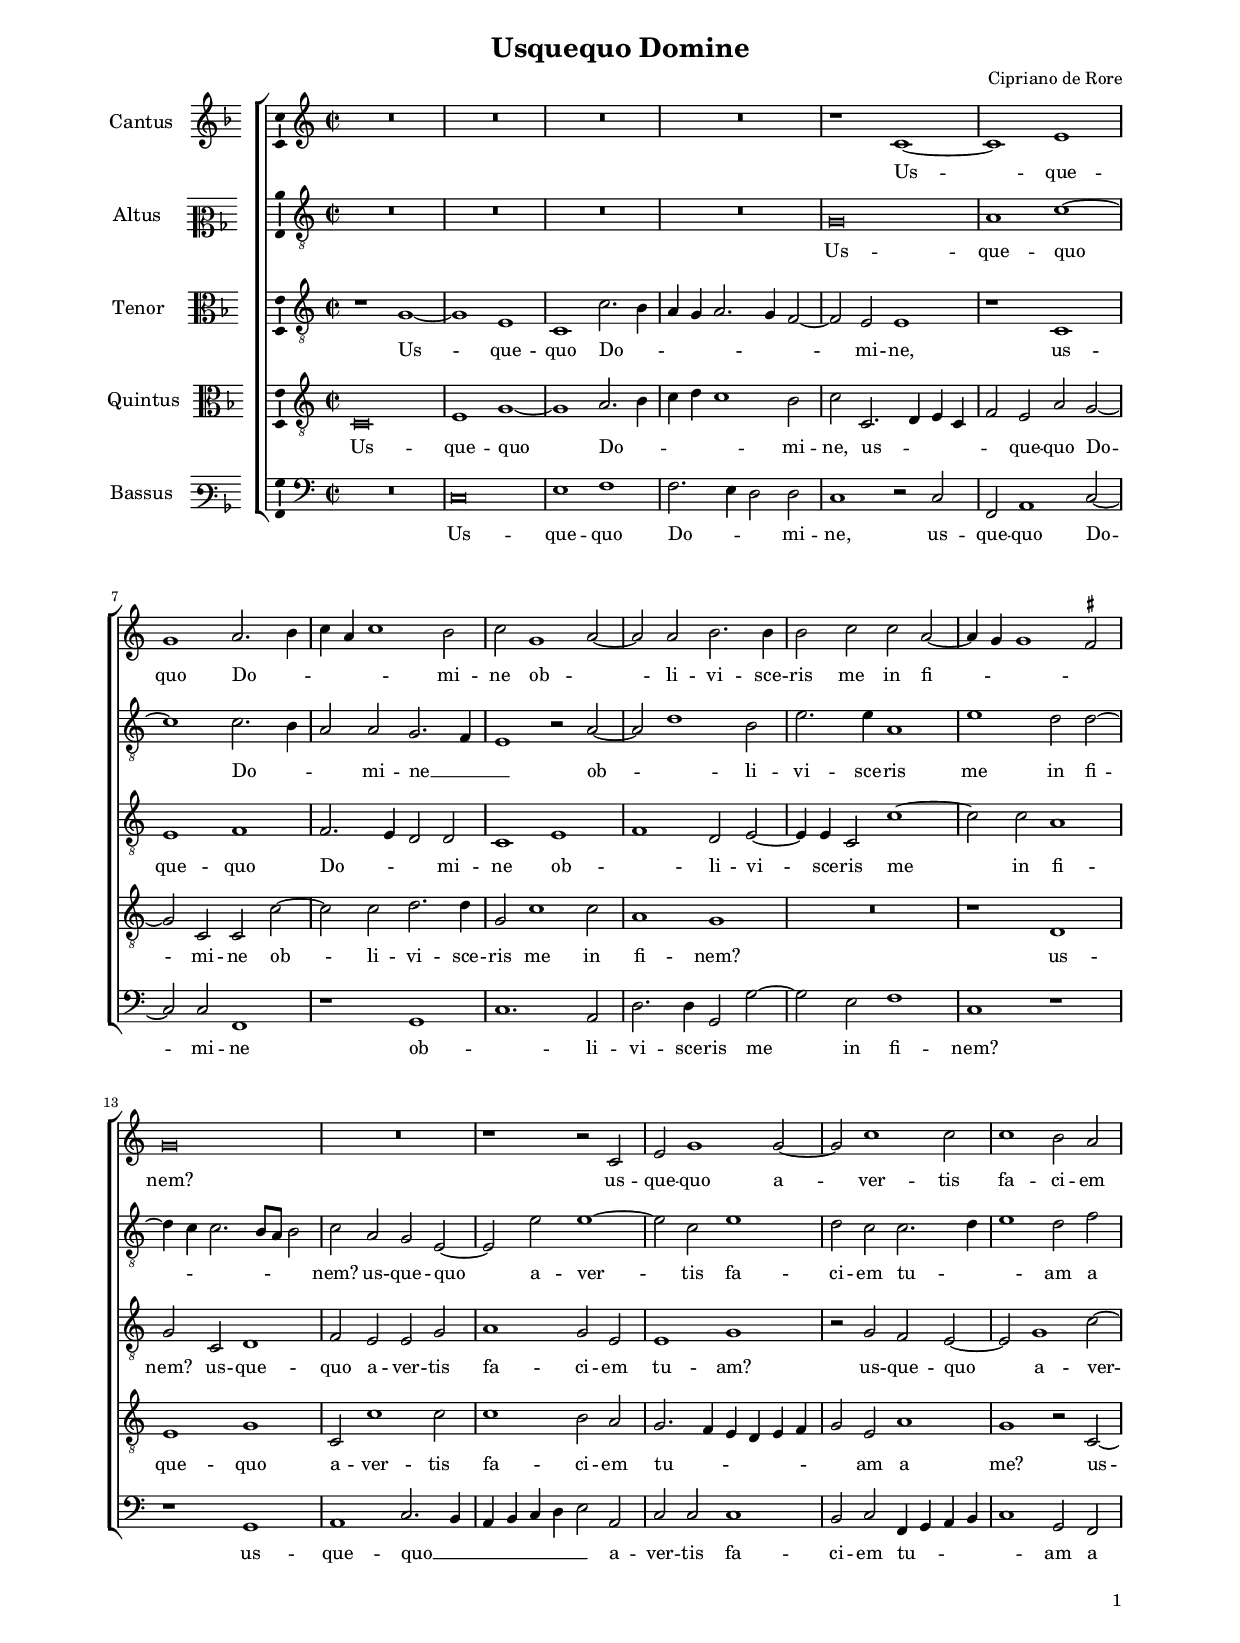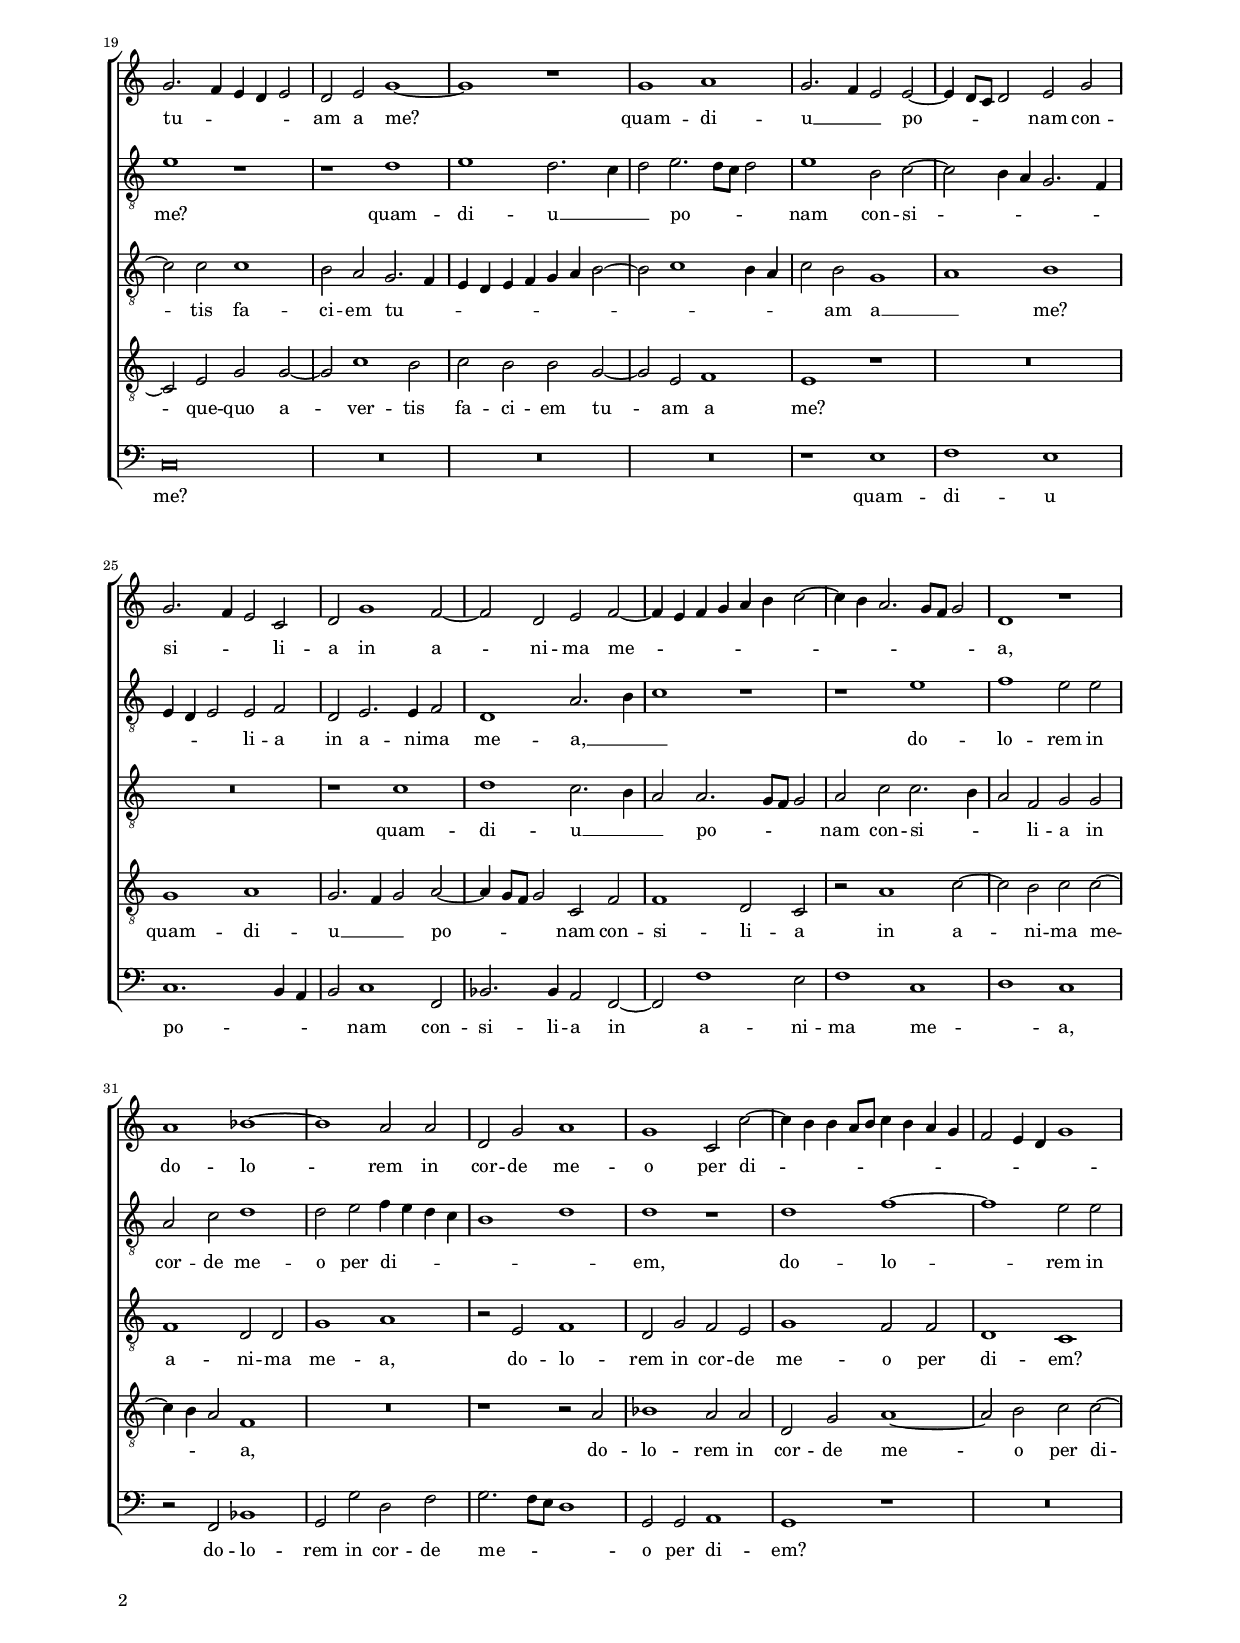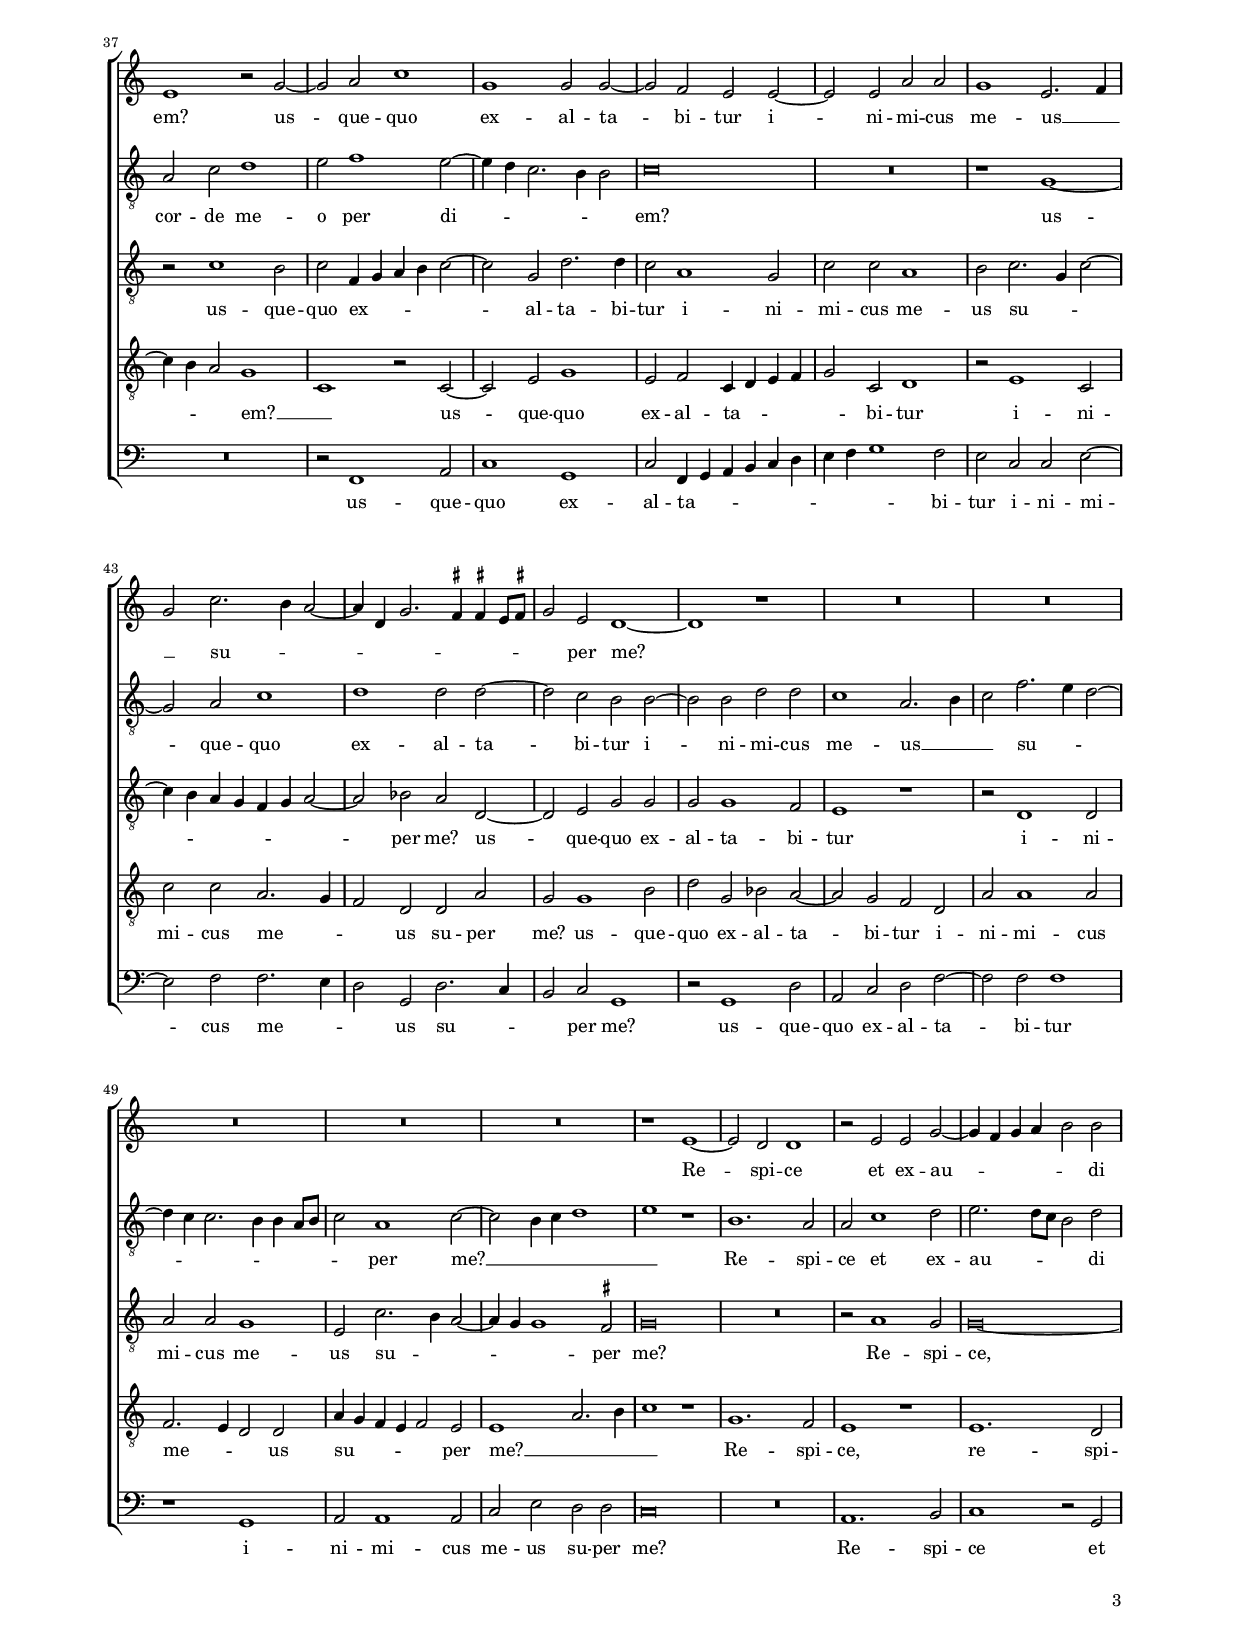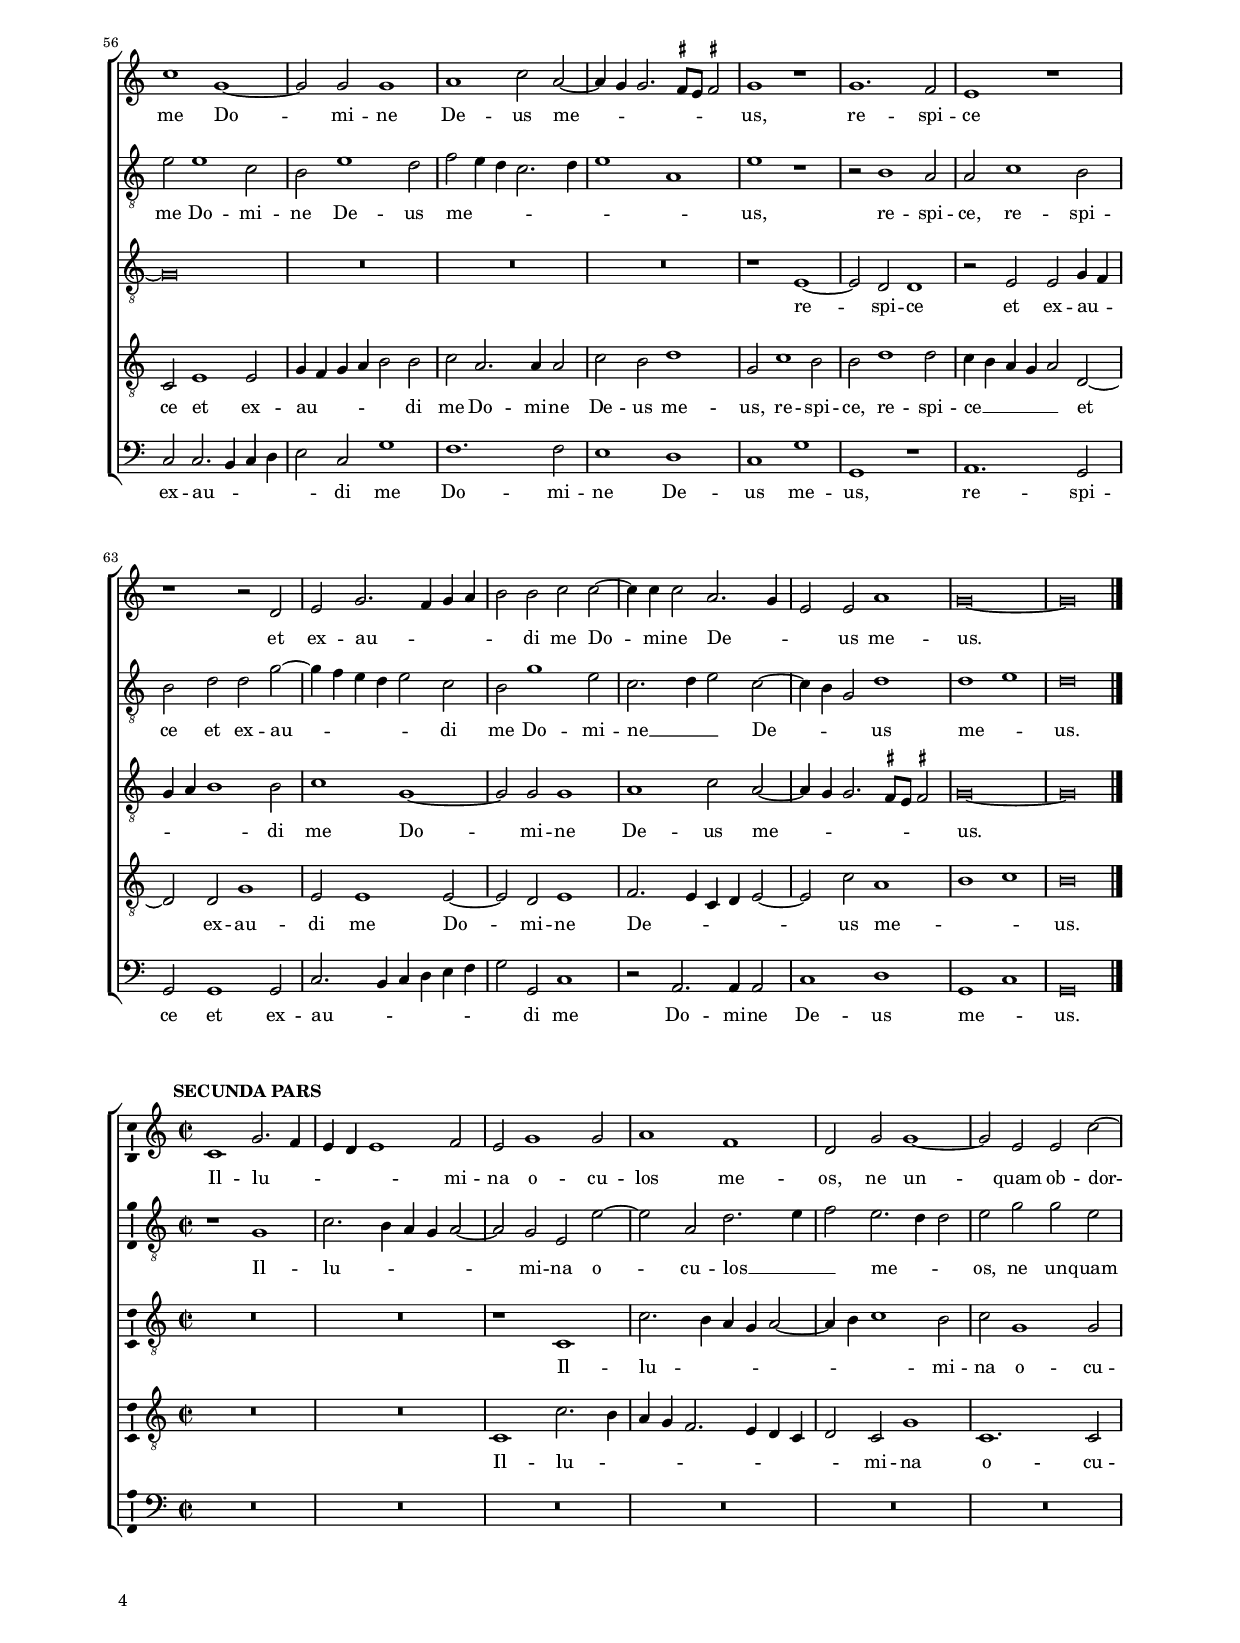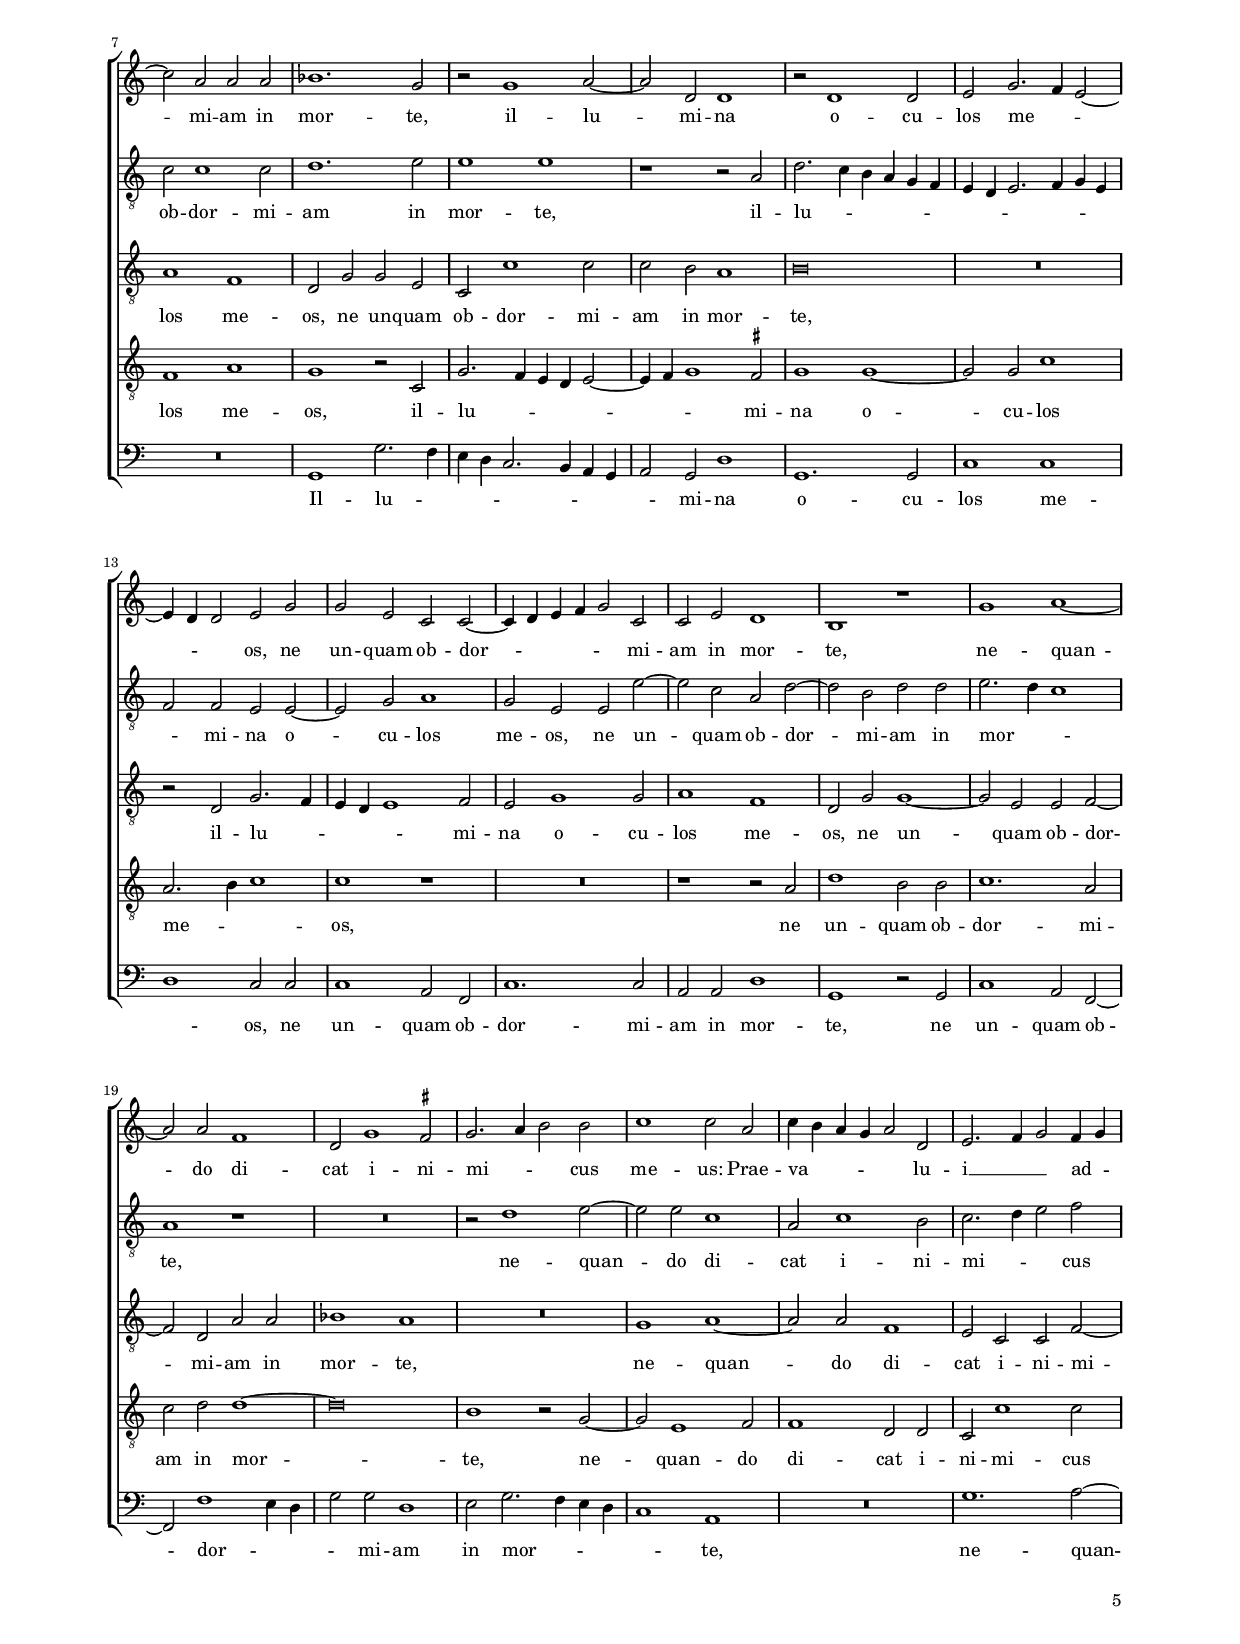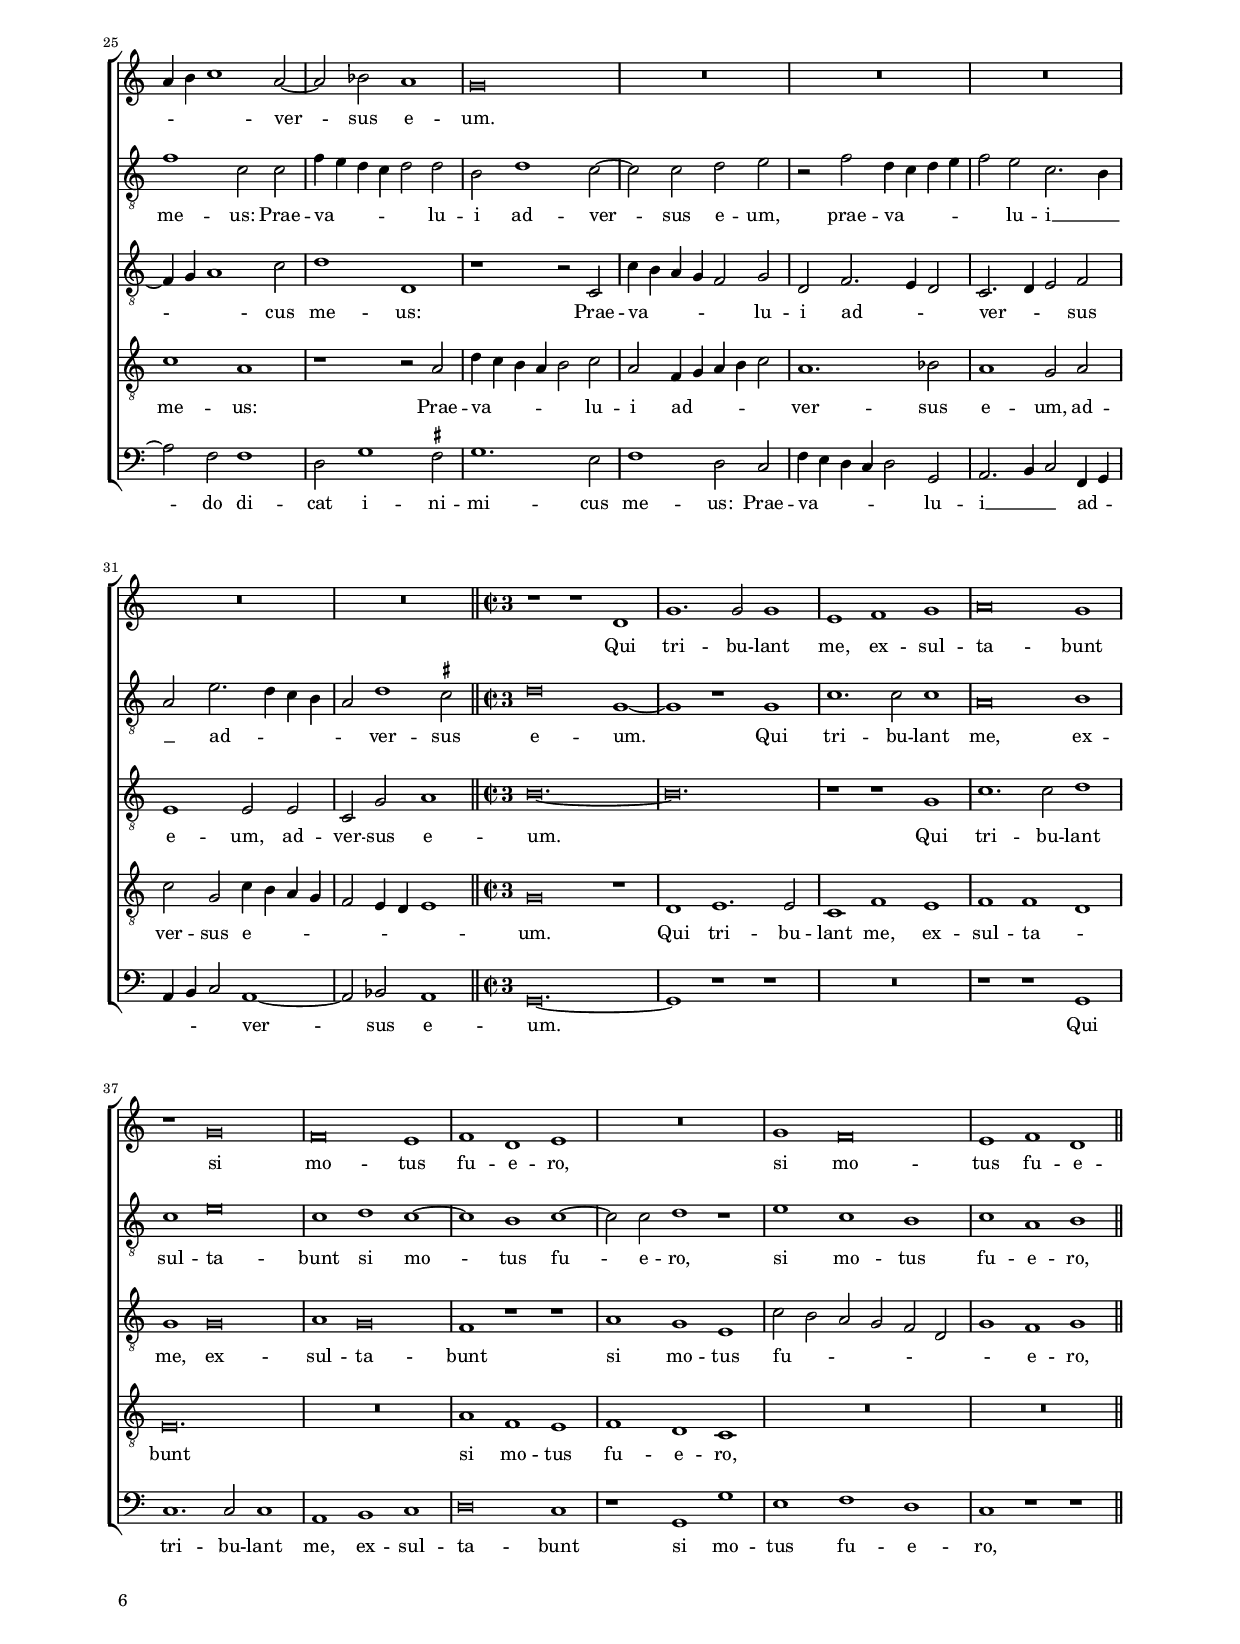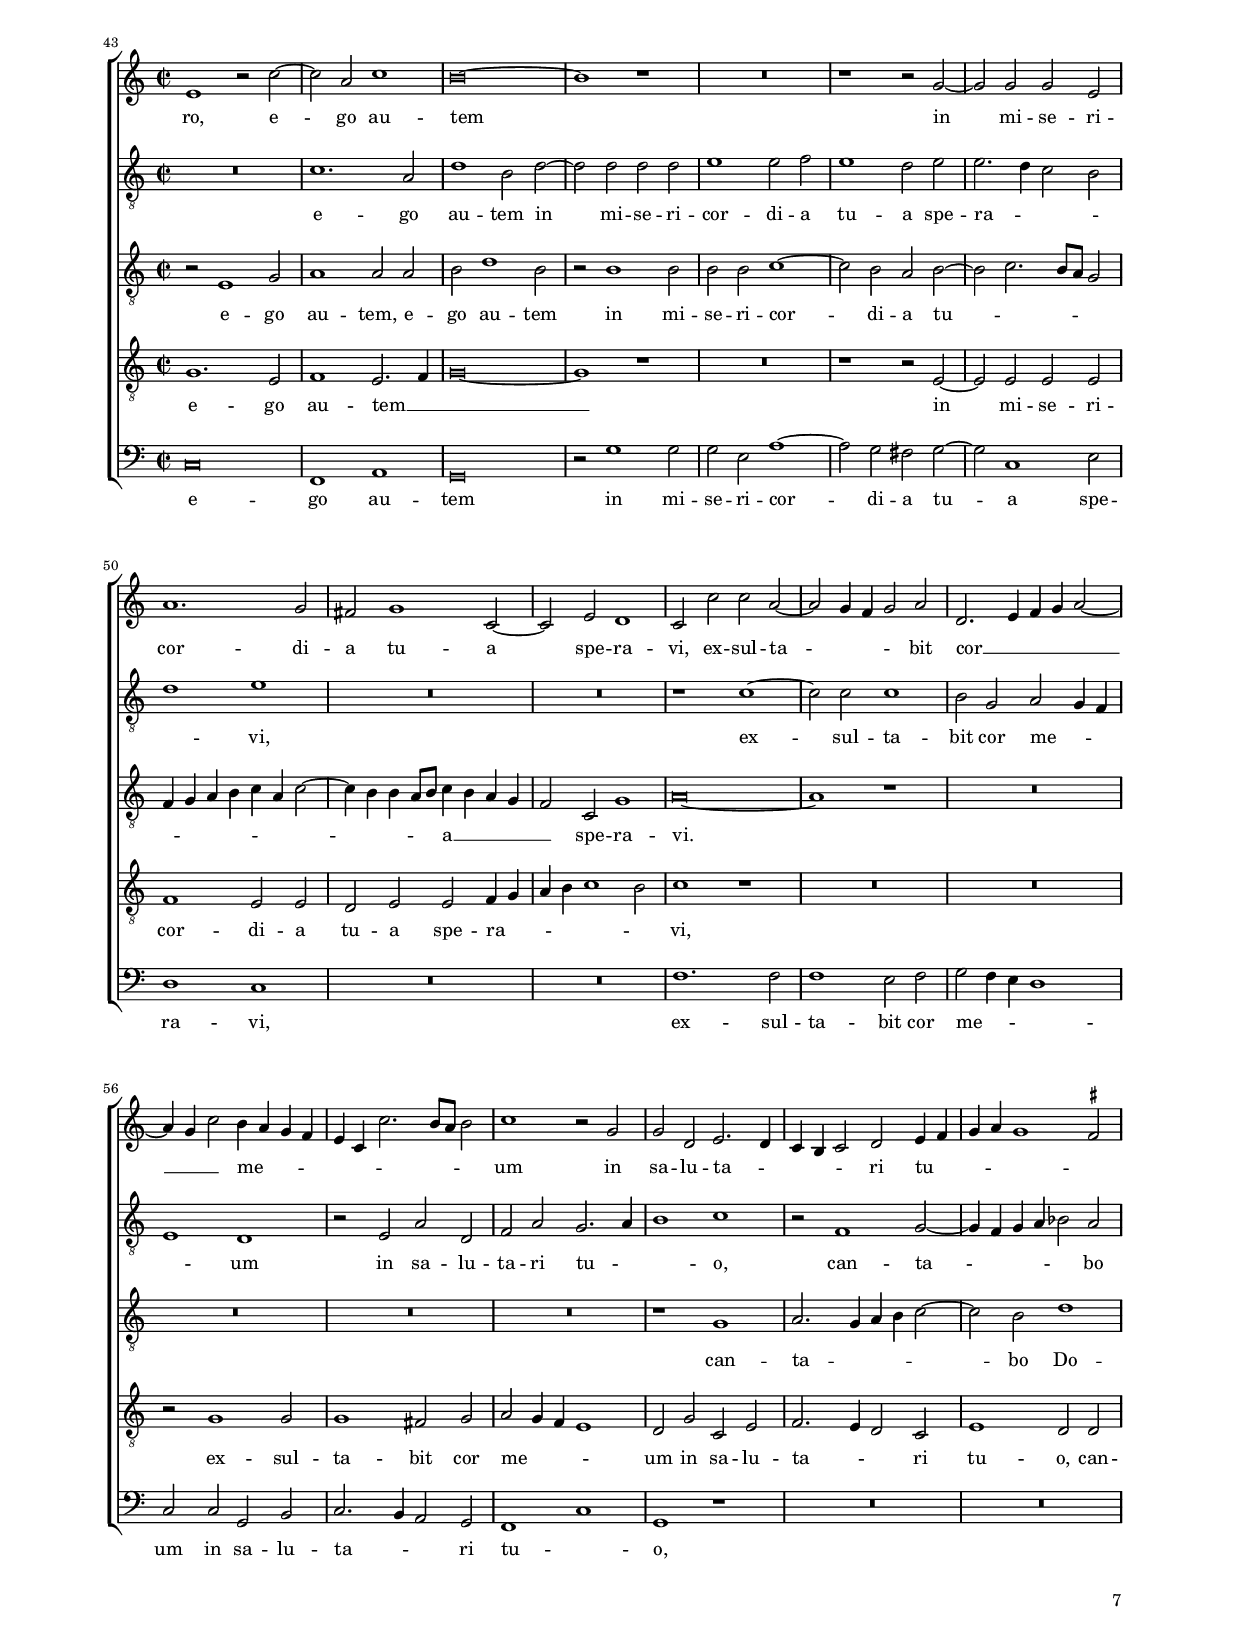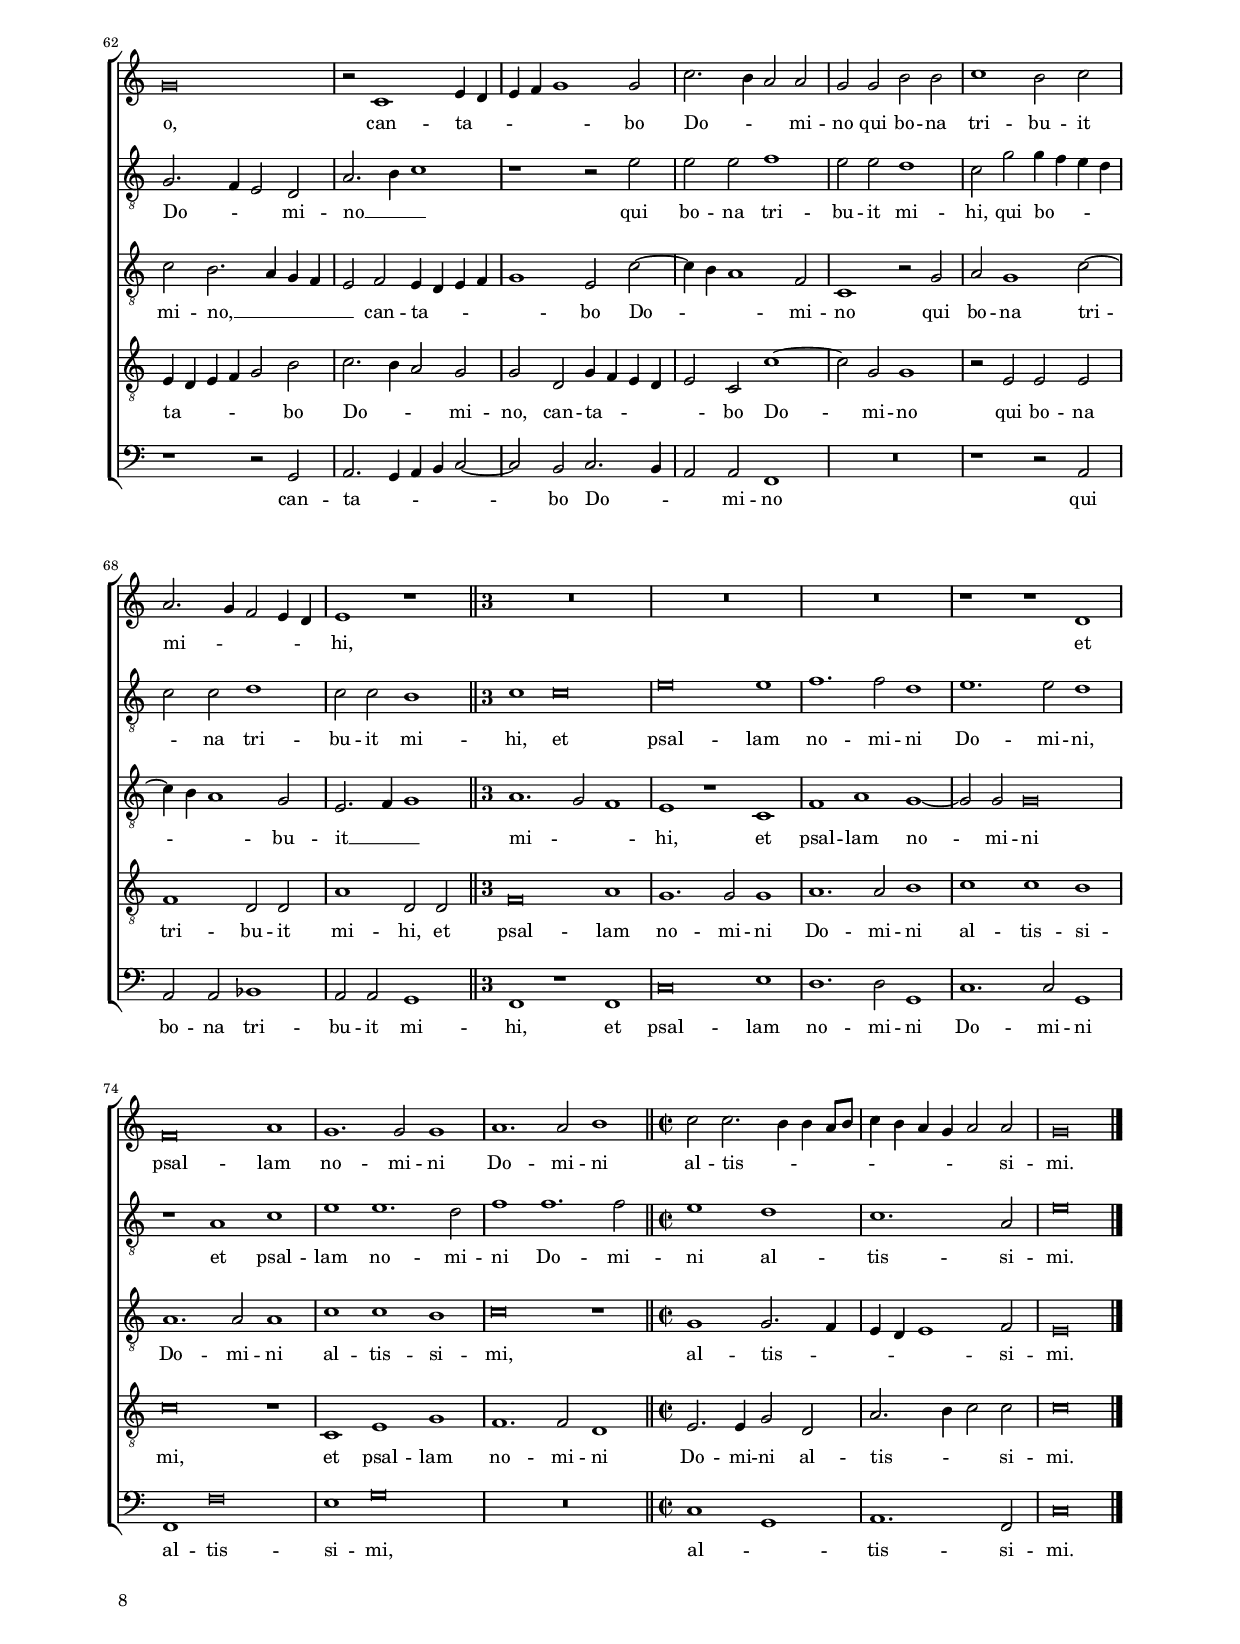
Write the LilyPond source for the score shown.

\header
{
  title="Usquequo Domine"
  composer="Cipriano de Rore"
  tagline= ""
}

\version "2.22.0"
\language deutsch
#(set-global-staff-size 15)
% #(set-default-paper-size "letter")
#(ly:set-option 'point-and-click #f)




	ficta = { \once \set suggestAccidentals = ##t }

	forget = #(define-music-function (music) (ly:music?) #{
		\accidentalStyle forget
		$music
		\accidentalStyle default
		#})

   CutCThree = {
       %\newSpacingSection
       %\override Score.SpacingSpanner.common-shortest-duration = #(ly:make-moment 1 2)
   \once \override Staff.TimeSignature.stencil = #ly:text-interface::print
   \once \override Staff.TimeSignature.text =
   \markup \number { \musicglyph "timesig.C22" \vcenter "3" }
   \time 3/1
   }
   
    
\paper
	{
	top-margin = 1.8 \cm
	bottom-margin = 1.2 \cm
	left-margin = 2 \cm
	right-margin = 2 \cm
	ragged-bottom = ##f
	ragged-last-bottom = ##t
	print-page-number = ##f
	system-system-spacing = #'((basic-distance . 17) (minimum-distance . 14) (padding . 7) (strechability . 150))
    oddFooterMarkup=\markup   \fill-line { "" \fromproperty #'page:page-number-string }
    evenFooterMarkup=\markup  \fill-line { \fromproperty #'page:page-number-string "" }
    last-bottom-spacing = #'((basic-distance . 12) (minimum-distance . 7) (padding . 4))
	systems-per-page = 3
%   page-count = 3
%	min-systems-per-page = 3
%	print-all-headers = ##t
%	print-first-page-number = ##t
%	first-page-number = 1
	}

	
global = {
    % \set Staff.autoBeaming = ##f
	\key f \major
	\time 2/2 \set Score.measureLength = #(ly:make-moment 2/1)
    \set Score.tempoHideNote = ##t
    \tempo 2 = 90
    \skip 1*2*69 \bar "|."
	}
    

incipitcantus = \markup { \score {
	{
	\set Staff.instrumentName = \markup { \fontsize #1 "Cantus" }
	\key f \major
	\clef violin
	s4 \bar ""
	}
	\layout  {
	raggedright = ##t
	indent = 1.6 \cm
	line-width = 2.2\cm
	\context { \Staff \remove Time_signature_engraver }
	\override Staff.Clef.Y-extent = #'(0 . 0)
	}} \hspace #1 }

      
incipitaltus = \markup { \score {
	{
	\set Staff.instrumentName = \markup { \fontsize #1 "Altus" }
	\key f \major
	\clef mezzosoprano
	s4 \bar ""
	}
	\layout  {
	raggedright = ##t
	indent = 1.6 \cm
	line-width = 2.2\cm
	\context { \Staff \remove Time_signature_engraver }
	\override Staff.Clef.Y-extent = #'(0 . 0)
	}} \hspace #1 }


incipittenor = \markup { \score {
	{
	\set Staff.instrumentName = \markup { \fontsize #1 "Tenor" }
	\key f \major
	\clef alto
	s4 \bar ""
	}
	\layout  {
	raggedright = ##t
	indent = 1.6 \cm
	line-width = 2.2\cm
	\context { \Staff \remove Time_signature_engraver }
	\override Staff.Clef.Y-extent = #'(0 . 0)
	}} \hspace #1 }
      
      
incipitquintus = \markup { \score {
	{
	\set Staff.instrumentName = \markup { \fontsize #1 "Quintus" }
	\key f \major
	\clef alto
	s4 \bar ""
	}
	\layout  {
	raggedright = ##t
	indent = 1.6 \cm
	line-width = 2.2\cm
	\context { \Staff \remove Time_signature_engraver }
	\override Staff.Clef.Y-extent = #'(0 . 0)
	}} \hspace #1 }
      
      
incipitbassus = \markup { \score {
	{
	\set Staff.instrumentName = \markup { \fontsize #1 "Bassus" }
	\key f \major
	\clef varbaritone
    s4 \bar ""
	}
	\layout  {
	raggedright = ##t
	indent = 1.6 \cm
	line-width = 2.2\cm
	\context { \Staff \remove Time_signature_engraver }
	\override Staff.Clef.Y-extent = #'(0 . 0)
	}} \hspace #1 }


cantus =  \relative c''
	{
	R\breve
	R\breve
	R\breve
	R\breve
%5
	r1 f,~ |
	f1 a
	c1 d2. e4
	f4 d f1 e2
	f2 c1 d2~
%10
	d2 d e2. e4 |
	e2 f f d~
	d4 c c1 \ficta h2
	c\breve
	R\breve
%15
	r1 r2 f, |
	a2 c1 c2~
	c2 f1 f2
	f1 e2 d
	c2. b4 a g a2
%20
	g2 a c1~ |
	c1 r
	c1 d
	c2. b4 a2 a~
	a4 g8 f g2 a c
%25
	c2. b4 a2 f |
	g2 c1 b2~
	b2 g a b~
	b4 a b c d e f2~
	f4 e d2. c8 b c2
%30
	g1 r |
	d'1 es~
	es1 d2 d
	g,2 c d1
	c1 f,2 f'~
%35
	f4 e e d8 e f4 e d c |
	b2 a4 g c1
	a1 r2 c~
	c2 d f1
	c1 c2 c~
%40
	c2 b a a~ |
	a2 a d d
	c1 a2. b4
	c2 f2. e4 d2~
	d4 g, c2. \ficta h4 \ficta h! a8 \ficta h!
%45
	c2 a g1~ |
	g1 r
	R\breve
	R\breve
	R\breve
%50
	R\breve |
	R\breve
	r1 a~
	a2 g g1
	r2 a a c~
%55
	c4 b c d e2 e |
	f1 c~
	c2 c c1
	d1 f2 d~
	d4 c c2. \ficta h8 a \ficta h!2
%60
	c1 r |
	c1. b2
	a1 r
	r1 r2 g
	a2 c2. b4 c d
%65
	e2 e f f~ |
	f4 f f2 d2. c4
	a2 a d1
	c\breve~
	c\breve |
	}


altus =  \relative c'
	{
	R\breve
	R\breve
	R\breve
	R\breve
%5
	c\breve |
	d1 f~
	f1 f2. e4
	d2 d c2. b4
	a1 r2 d~
%10
	d2 g1 e2 |
	a2. a4 d,1
	a'1 g2 g~
	g4 f f2. e8 d e2
	f2 d c a~
%15
	a2 a' a1~ |
	a2 f a1
	g2 f f2. g4
	a1 g2 b
	a1 r
%20
	r1 g |
	a1 g2. f4
	g2 a2. g8 f g2
	a1 e2 f~
	f2 e4 d c2. b4
%25
	a4 g a2 a b |
	g2 a2. a4 b2
	g1 d'2. e4
	f1 r
	r1 a
%30
	b1 a2 a |
	d,2 f g1
	g2 a b4 a g f
	e1 g
	g1 r
%35
	g1 b~ |
	b1 a2 a
	d,2 f g1
	a2 b1 a2~
	a4 g f2. e4 e2
%40
	f\breve |
	R\breve
	r1 c~
	c2 d f1
	g1 g2 g~
%45
	g2 f e e~ |
	e2 e g g
	f1 d2. e4
	f2 b2. a4 g2~
	g4 f f2. e4 e d8 e
%50
	f2 d1 f2~ |
	f2 e4 f g1
	a1 r
	e1. d2
	d2 f1 g2
%55
	a2. g8 f e2 g |
	a2 a1 f2
	e2 a1 g2
	b2 a4 g f2. g4
	a1 d,
%60
	a'1 r |
	r2 e1 d2
	d2 f1 e2
	e2 g g c~
	c4 b a g a2 f
%65
	e2 c'1 a2 |
	f2. g4 a2 f~
	f4 e c2 g'1
	g1 a
	g\breve |
	}


tenor =  \relative c'
	{
	r1 c~
	c1 a
	f1 f'2. e4
	d4 c d2. c4 b2~
%5
	b2 a a1 |
	r1 f
	a1 b
	b2. a4 g2 g
	f1 a
%10
	b1 g2 a~ |
	a4 a f2 f'1~
	f2 f d1
	c2 f, g1
	b2 a a c
%15
	d1 c2 a |
	a1 c
	r2 c b a~
	a2 c1 f2~
	f2 f f1
%20
	e2 d c2. b4 |
	a4 g a b c d e2~
	e2 f1 e4 d
	f2 e c1
	d1 e
%25
	R\breve |
	r1 f
	g1 f2. e4
	d2 d2. c8 b c2
	d2 f f2. e4
%30
	d2 b c c |
	b1 g2 g
	c1 d
	r2 a b1
	g2 c b a
%35
	c1 b2 b |
	g1 f
	r2 f'1 e2
	f2 b,4 c d e f2~
	f2 c g'2. g4
%40
	f2 d1 c2 |
	f2 f d1
	e2 f2. c4 f2~
	f4 e d c b c d2~
	d2 es d g,~
%45
	g2 a c c |
	c2 c1 b2
	a1 r
	r2 g1 g2
	d'2 d c1
%50
	a2 f'2. e4 d2~ |
	d4 c c1 \ficta h2
	c\breve
	R\breve
	r2 d1 c2
%55
	c\breve~ |
	c\breve
	R\breve
	R\breve
	R\breve
%60
	r1 a~ |
	a2 g g1
	r2 a a c4 b
	c4 d e1 e2
	f1 c~
%65
	c2 c c1 |
	d1 f2 d~
	d4 c c2. \ficta h8 a \ficta h!2
	c\breve~
	c\breve |
	}


quintus  =  \relative c'
	{
	f,\breve
	a1 c~
	c1 d2. e4
	f4 g f1 e2
%5
	f2 f,2. g4 a f |
	b2 a d c~
	c2 f, f f'~
	f2 f g2. g4
	c,2 f1 f2
%10
	d1 c |
	R\breve
	r1 g
	a1 c
	f,2 f'1 f2
%15
	f1 e2 d |
	c2. b4 a g a b
	c2 a d1
	c1 r2 f,~
	f2 a c c~
%20
	c2 f1 e2 |
	f2 e e c~
	c2 a b1
	a1 r
	R\breve
%25
	c1 d |
	c2. b4 c2 d~
	d4 c8 b c2 f, b
	b1 g2 f
	r2 d'1 f2~
%30
	f2 e f f~ |
	f4 e d2 b1
	R\breve
	r1 r2 d
	es1 d2 d
%35
	g,2 c d1~ |
	d2 e f f~
	f4 e d2 c1
	f,1 r2 f~
	f2 a c1
%40
	a2 b f4 g a b |
	c2 f, g1
	r2 a1 f2
	f'2 f d2. c4
	b2 g g d'
%45
	c2 c1 e2 |
	g2 c, es d~
	d2 c b g
	d'2 d1 d2
	b2. a4 g2 g
%50
	d'4 c b a b2 a |
	a1 d2. e4
	f1 r
	c1. b2
	a1 r
%55
	a1. g2 |
	f2 a1 a2
	c4 b c d e2 e
	f2 d2. d4 d2
	f2 e g1
%60
	c,2 f1 e2 |
	e2 g1 g2
	f4 e d c d2 g,~
	g2 g c1
	a2 a1 a2~
%65
	a2 g a1 |
	b2. a4 f g a2~
	a2 f' d1
	e1 f
	e\breve |
	}


bassus  =  \relative c
	{
	R\breve
	f\breve
	a1 b
	b2. a4 g2 g
%5
	f1 r2 f |
	b,2 d1 f2~
	f2 f b,1
	r1 c
	f1. d2
%10
	g2. g4 c,2 c'~ |
	c2 a b1
	f1 r
	r1 c
	d1 f2. e4
%15
	d4 e f g a2 d, |
	f2 f f1
	e2 f b,4 c d e
	f1 c2 b
	f'\breve
%20
	R\breve |
	R\breve
	R\breve
	r1 a
	b1 a
%25
	f1. e4 d |
	e2 f1 b,2
	es2. es4 d2 b~
	b2 b'1 a2
	b1 f
%30
	g1 f |
	r2 b, es1
	c2 c' g b
	c2. b8 a g1
	c,2 c d1
%35
	c1 r |
	R\breve
	R\breve
	r2 b1 d2
	f1 c
%40
	f2 b,4 c d e f g |
	a4 b c1 b2
	a2 f f a~
	a2 b b2. a4
	g2 c, g'2. f4
%45
	e2 f c1 |
	r2 c1 g'2
	d2 f g b~
	b2 b b1
	r1 c,
%50
	d2 d1 d2 |
	f2 a g g
	f\breve
	R\breve
	d1. e2
%55
	f1 r2 c |
	f2 f2. e4 f g
	a2 f c'1
	b1. b2
	a1 g
%60
	f1 c' |
	c,1 r
	d1. c2
	c2 c1 c2
	f2. e4 f g a b
%65
	c2 c, f1 |
	r2 d2. d4 d2
	f1 g
	c,1 f
	c\breve |
	}


lyricscantus = \lyricmode {
	Us -- que -- quo Do -- _ _ _ _ mi -- ne
    ob -- _ li -- vi -- sce -- ris me in fi -- _ _ _ nem?
    us -- que -- quo a -- ver -- tis fa -- ci -- em tu -- _ _ _ _ am a me?
    quam -- di -- u __ _ _ po -- _ _ _ nam con -- si -- _ _ li -- a in a -- ni -- ma me -- _ _ _ _ _ _ _ _ _ _ _ a,
    do -- lo -- rem in cor -- de me -- o per di -- _ _ _ _ _ _ _ _ _ _ _ _ em?
    us -- que -- quo ex -- al -- ta -- bi -- tur i -- ni -- mi -- cus me -- us __ _ _ su -- _ _ _ _ _ _ _ _ _ per me?
    Re -- spi -- ce et ex -- au -- _ _ _ _ di me Do -- mi -- ne De -- us me -- _ _ _ _ _ us,
    re -- spi -- ce et ex -- au -- _ _ _ _ di me Do -- mi -- ne De -- _ _ us me -- us.
	}


lyricsaltus = \lyricmode {
	Us -- que -- quo Do -- _ _ mi -- ne __ _ _
    ob -- _ li -- vi -- sce -- ris me in fi -- _ _ _ _ _ nem?
    us -- que -- quo a -- ver -- tis fa -- ci -- em tu -- _ _ am a me?
    quam -- di -- u __ _ _ po -- _ _ _ nam con -- si -- _ _ _ _ _ _ _ li -- a in a -- ni -- ma me -- a, __ _ _
    do -- lo -- rem in cor -- de me -- o per di -- _ _ _ _ _ em,
    do -- lo -- rem in cor -- de me -- o per di -- _ _ _ _ em?
    us -- que -- quo ex -- al -- ta -- bi -- tur i -- ni -- mi -- cus me -- us __ _ _ su -- _ _ _ _ _ _ _ _ _ per me? __ _ _ _ _
    Re -- spi -- ce et ex -- au -- _ _ _ di me Do -- mi -- ne De -- us me -- _ _ _ _ _ _ us,
    re -- spi -- ce,
    re -- spi -- ce et ex -- au -- _ _ _ _ di me Do -- mi -- ne __ _ _ De -- _ _ us me -- _ us.
	}


lyricstenor = \lyricmode {
	Us -- que -- quo Do -- _ _ _ _ _ _ mi -- ne,
    us -- que -- quo Do -- _ _ mi -- ne
    ob -- _ li -- vi -- sce -- ris me in fi -- nem?
    us -- que -- quo a -- ver -- tis fa -- ci -- em tu -- am?
    us -- que -- quo a -- ver -- tis fa -- ci -- em tu -- _ _ _ _ _ _ _ _ _ _ _ _ am a __ _ me?
    quam -- di -- u __ _ _ po -- _ _ _ nam con -- si -- _ _ li -- a in a -- ni -- ma me -- a,
    do -- lo -- rem in cor -- de me -- o per di -- em?
    us -- que -- quo ex -- _ _ _ _ al -- ta -- bi -- tur i -- ni -- mi -- cus me -- us su -- _ _ _ _ _ _ _ _ per me?
    us -- que -- quo ex -- al -- ta -- bi -- tur i -- ni -- mi -- cus me -- us su -- _ _ _ _ per me?
    Re -- spi -- ce,
    re -- spi -- ce et ex -- au -- _ _ _ _ di me Do -- mi -- ne De -- us me -- _ _ _ _ _ us.
	}


lyricsquintus = \lyricmode {
	Us -- que -- quo Do -- _ _ _ _ mi -- ne,
    us -- _ _ _ _ que -- quo Do -- mi -- ne
    ob -- li -- vi -- sce -- ris me in fi -- nem?
    us -- que -- quo a -- ver -- tis fa -- ci -- em tu -- _ _ _ _ _ _ am a me?
    us -- que -- quo a -- ver -- tis fa -- ci -- em tu -- am a me?
    quam -- di -- u __ _ _ po -- _ _ _ nam con -- si -- li -- a in a -- ni -- ma me -- _ _ a,
    do -- lo -- rem in cor -- de me -- o per di -- _ _ em? __ _
    us -- que -- quo ex -- al -- ta -- _ _ _ _ bi -- tur i -- ni -- mi -- cus me -- _ _ us su -- per me?
    us -- que -- quo ex -- al -- ta -- bi -- tur i -- ni -- mi -- cus me -- _ _ us su -- _ _ _ _ per me? __ _ _ _
    Re -- spi -- ce,
    re -- spi -- ce et ex -- au -- _ _ _ _ di me Do -- mi -- ne De -- us me -- us,
    re -- spi -- ce,
    re -- spi -- ce __ _ _ _ _ et ex -- au -- di me Do -- mi -- ne De -- _ _ _ _ us me -- _ _ us.
	}


lyricsbassus = \lyricmode {
	Us -- que -- quo Do -- _ _ mi -- ne,
    us -- que -- quo Do -- mi -- ne
    ob -- _ li -- vi -- sce -- ris me in fi -- nem?
    us -- que -- quo __ _ _ _ _ _ _ a -- ver -- tis fa -- ci -- em tu -- _ _ _ _ am a me?
    quam -- di -- u po -- _ _ _ nam con -- si -- li -- a in a -- ni -- ma me -- _ a,
    do -- lo -- rem in cor -- de me -- _ _ _ o per di -- em?
    us -- que -- quo ex -- al -- ta -- _ _ _ _ _ _ _ _ bi -- tur i -- ni -- mi -- cus me -- _ _ us su -- _ _ per me?
    us -- que -- quo ex -- al -- ta -- bi -- tur i -- ni -- mi -- cus me -- us su -- per me?
    Re -- spi -- ce et ex -- au -- _ _ _ _ di me Do -- mi -- ne De -- us me -- us,
    re -- spi -- ce et ex -- au -- _ _ _ _ _ _ di me Do -- mi -- ne De -- us me -- _ us.
	}


\score
{  
    \transpose f c {
	\new ChoirStaff \with { \override StaffGrouper.staff-staff-spacing.basic-distance = #12 }
	<<

	\new Staff << \global
	\new Voice="v1" {
		\set Staff.instrumentName=\incipitcantus
%		\set Staff.instrumentName= "S"
		\set Staff.midiInstrument = "reed organ"
		\clef violin
		\cantus }
	\new Lyrics \lyricsto "v1" {\lyricscantus }
	>>


	\new Staff << \global
	\new Voice="v2" {
		\set Staff.instrumentName=\incipitaltus
%		\set Staff.instrumentName= "A"
		\set Staff.midiInstrument = "reed organ"
                \clef "G_8"
		\altus}
	\new Lyrics \lyricsto "v2" {\lyricsaltus }
	>>


	\new Staff << \global
	\new Voice="v3" {
		\set Staff.instrumentName=\incipittenor
%		\set Staff.instrumentName= "T"
		\set Staff.midiInstrument = "reed organ"
		\clef "G_8"
		\tenor }
	\new Lyrics \lyricsto "v3" {\lyricstenor }
	>>


	\new Staff << \global
	\new Voice="v5" {
		\set Staff.instrumentName=\incipitquintus
%		\set Staff.instrumentName= "Q"
		\set Staff.midiInstrument = "reed organ"
		\clef "G_8"
		\quintus}
	\new Lyrics \lyricsto "v5" {\lyricsquintus }
	>>


	\new Staff << \global
	\new Voice="v4" {
		\set Staff.instrumentName=\incipitbassus
%		\set Staff.instrumentName= "B"
		\set Staff.midiInstrument = "reed organ"
		\clef bass 
		\bassus }
	\new Lyrics \lyricsto "v4" {\lyricsbassus}
	>>

	>>
	} % transpose

	\layout
	{
	indent = 2.5\cm
	\context { \Lyrics \override VerticalAxisGroup.nonstaff-relatedstaff-spacing.padding = #1.4 }
%	\context { \Lyrics \override LyricText.font-size = #1 }
	\context { \Staff \override TimeSignature.break-visibility = #end-of-line-invisible }
	\context { \Staff \consists "Ambitus_engraver" }
%   \context { \Staff \consists "Custos_engraver" }
%   \context { \Staff \override Custos.style = #'mensural }
%	\context { \Voice \override Slur.transparent = ##t }
	\context { \Score \override BarNumber.padding = #2 }
	\context { \Voice \override NoteHead.style = #'baroque }
	}

\midi
	{
    	
	}

}

%%%%%%%%%%%%%%%%%%%%  SECUNDA PARS %%%%%%%%%%%%%%%%%%%%


global = {
	\key f \major
	\time 2/2 \set Score.measureLength = #(ly:make-moment 2/1)
    \set Score.tempoHideNote = ##t
    \tempo 2 = 90
    \skip 1*2*32 \bar "||"
    \CutCThree
    \tempo 1 = 90
    \skip 1*3*10 \bar "||"
    \time 2/2 \set Score.measureLength = #(ly:make-moment 2/1)
    \tempo 2 = 90
    \skip 1*2*27 \bar "||"
    \time 3/1 \once \override Score.TimeSignature.style = #'single-digit
    \tempo 1 = 90
    \skip 1*3*7 \bar "||"
    \time 2/2 \set Score.measureLength = #(ly:make-moment 2/1)
    \tempo 2 = 90
    \skip 1*2*3 \bar "|."
	}


cantus =  \relative c''
	{
    f,1 c'2. b4    
	a4 g a1 b2
	a2 c1 c2
	d1 b
%5
	g2 c c1~ |
	c2 a a f'~
	f2 d d d
	es1. c2
	r2 c1 d2~
%10
	d 2 g, g1 |
	r2 g1 g2
	a2 c2. b4 a2~
	a4 g g2 a c
	c2 a f f~
%15
	f4 g a b c2 f, |
	f2 a g1
	e1 r
	c'1 d~
	d2 d b1
%20
	g2 c1 \ficta h2 |
	c2. d4 e2 e
	f1 f2 d
	f4 e d c d2 g,
	a2. b4 c2 b4 c
%25
	d4 e f1 d2~ |
	d2 es d1
	c\breve
	R\breve
	R\breve
%30
	R\breve |
	R\breve
	R\breve
% Triple time
	r1 r g
	c1. c2 c1
%35
	a1 b c |
	d\breve c1
	r1 c\breve
	b\breve a1
	b1 g a
%40
	R\breve. |
	c1 b\breve
	a1 b g
% End of triple time
	a1 r2 f'~
	f2 d f1
%45
	e\breve~ |
	e1 r
	R\breve
	r1 r2 c~
	c2 c c a
%50
	d1. c2 |
	h2 c1 f,2~
	f2 a g1
	f2 f' f d~
	d2 c4 b c2 d
%55
	g,2. a4 b c d2~ |
	d4 c f2 e4 d c b
	a4 f f'2. e8 d e2
	f1 r2 c
	c2 g a2. g4
%60
	f4 e f2 g a4 b |
	c4 d c1 \ficta h2
	c\breve
	r2 f,1 a4 g
	a4 b c1 c2
%65
	f2. e4 d2 d |
	c2 c e e
	f1 e2 f
	d2. c4 b2 a4 g
	a1 r
% Coloration
%70
	R\breve. |
	R\breve.
	R\breve.
	r1 r g
	b\breve d1
%75
	c1. c2 c1 |
	d1. d2 e1
% End of coloration
	f2 f2. e4 e d8 e
	f4 e d c d2 d
	c\breve |
	}


altus =  \relative c'
	{
	r1 c
	f2. e4 d c d2~
	d2 c a a'~
	a2 d, g2. a4
%5
	b2 a2. g4 g2 |
	a2 c c a
	f2 f1 f2
	g1. a2
	a1 a
%10
	r1 r2 d, |
	g2. f4 e d c b
	a4 g a2. b4 c a
	b2 b a a~
	a2 c d1
%15
	c2 a a a'~ |
	a2 f d g~
	g2 e g g
	a2. g4 f1
	d1 r
%20
	R\breve |
	r2 g1 a2 ~
	a2 a f1
	d2 f1 e2
	f2. g4 a2 b
%25
	b1 f2 f |
	b4 a g f g2 g
	e2 g1 f2~
	f2 f g a
	r2 b g4 f g a
%30
	b2 a f2. e4 |
	d2 a'2. g4 f e
	d2 g1 \ficta fis2
% Triple time
	g\breve c,1~
	c1 r c
%35
	f1. f2 f1 |
	d\breve e1
	f1 a\breve
	f1 g f1~
	f1 e f~
%40
	f2 f g1 r |
	a1 f e
	f1 d e
% End of triple time
	R\breve
	f1. d2
%45
	g1 e2 g~ |
	g2 g g g
	a1 a2 b
	a1 g2 a
	a2. g4 f2 e
%50
	g1 a |
	R\breve
	R\breve
	r1 f~
	f2 f f1
%55
	e2 c d c4 b |
	a1 g
	r2 a d g,
	b2 d c2. d4
	e1 f
%60
	r2 b,1 c2~ |
	c4 b c d es2 d
	c2. b4 a2 g
	d'2. e4 f1
	r1 r2 a
%65
	a2 a b1 |
	a2 a g1
	f2 c' c4 b a g
	f2 f g1
	f2 f e1
% Coloration
%70
	f1 f\breve |
	a\breve a1
	b1. b2 g1
	a1. a2 g1
	r1 d f
%75
	a1 a1. g2 |
	b1 b1. b2
% End of coloration
	a1 g
	f1. d2
	a'\breve |
	}


tenor =  \relative c'
	{
	R\breve
	R\breve
	r1 f,
	f'2. e4 d c d2~
%5
	d4 e f1 e2 |
	f2 c1 c2
	d1 b
	g2 c c a
	f2 f'1 f2
%10
	f2 e d1 |
	e\breve
	R\breve
	r2 g, c2. b4
	a4 g a1 b2
%15
	a2 c1 c2 |
	d1 b
	g2 c c1~
	c2 a a b~
	b2 g d' d
%20
	es1 d |
	R\breve
	c1 d~
	d2 d b1
	a2 f f b~
%25
	b4 c d1 f2 |
	g1 g,
	r1 r2 f
	f'4 e d c b2 c
	g2 b2. a4 g2
%30
	f2. g4 a2 b |
	a1 a2 a
	f2 c' d1
% Triple time
	e\breve.~
	e\breve.
%35
	r1 r c |
	f1. f2 g1
	c,1 c\breve
	d1 c\breve
	b1 r r
%40
	d1 c a |
	f'2 e d c b g
	c1 b c
% End of triple time
	r2 a1 c2
	d1 d2 d
%45
	e2 g1 e2 |
	r2 e1 e2
	e2 e f1~
	f2 e d e~
	e2 f2. e8 d c2
%50
	b4 c d e f4 d f2~ |
	f4 e e d8 e f4 e d c
	b2 f c'1
	d\breve~
	d1 r
%55
	R\breve |
	R\breve
	R\breve
	R\breve
	r1 c
%60
	d2. c4 d e f2~ |
	f2 e g1
	f2 e2. d4 c b
	a2 b a4 g a b
	c1 a2 f'~
%65
	f4 e d1 b2 |
	f1 r2 c'
	d2 c1 f2~
	f4 e d1 c2
	a2. b4 c1
% Coloration
%70
	d1. c2 b1 |
	a1 r f
	b1 d1 c~
	c2 c2 c\breve
	d1. d2 d1
%75
	f1 f e |
	f\breve r1
% End of coloration
	c1 c2. b4
	a4 g a1 b2
	a\breve |
	}


quintus  =  \relative c'
	{
	R\breve
	R\breve
	f,1 f'2. e4
	d4 c b2. a4 g f
%5
	g2 f c'1 |
	f,1. f2
	b1 d
	c1 r2 f,
	c'2. b4 a g a2~
%10
	a4 b c1 \ficta h2 |
	c1 c~
	c2 c f1
	d2. e4 f1
	f1 r
%15
	R\breve |
	r1 r2 d
	g1 e2 e
	f1. d2
	f2 g g1~
%20
	g\breve |
	e1 r2 c~
	c2 a1 b2
	b1 g2 g
	f2 f'1 f2
%25
	f1 d |
	r1 r2 d
	g4 f e d e2 f
	d2 b4 c d e f2
	d1. es2
%30
	d1 c2 d |
	f2 c f4 e d c
	b2 a4 g a1
% Triple time
	c\breve r1
	g1 a1. a2
%35
	f1 b a |
	b1 b g
	a\breve.
	R\breve.
	d1 b a
%40
	b1 g f |
	R\breve.
	R\breve.
% End of triple time
	c'1. a2
	b1 a2. b4
%45
	c\breve~ |
	c1 r
	R\breve
	r1 r2 a~
	a2 a a a
%50
	b1 a2 a |
	g2 a a b4 c
	d4 e f1 e2
	f1 r
	R\breve
%55
	R\breve |
	r2 c1 c2
	c1 h2 c
	d2 c4 b a1
	g2 c f, a
%60
	b2. a4 g2 f |
	a1 g2 g
	a4 g a b c2 e
	f2. e4 d2 c
	c2 g c4 b a g
%65
	a2 f f'1~ |
	f2 c c1
	r2 a a a
	b1 g2 g
	d'1 g,2 2
% Coloration
%70
	b\breve d1 |
	c1. c2 c1
	d1. d2 e1
	f1 f e
	f\breve r1
%75
	f,1 a c |
	b1. b2 g1
% End of coloration
	a2. a4 c2 g
	d'2. e4 f2 f
	f\breve |
	}


bassus  =  \relative c
	{
	R\breve
	R\breve
	R\breve
	R\breve
%5
	R\breve |
	R\breve
	R\breve
	c1 c'2. b4
	a4 g f2. e4 d c
%10
	d2 c g'1 |
	c,1. c2
	f1 f
	g1 f2 f
	f1 d2 b
%15
	f'1. f2 |
	d2 d g1
	c,1 r2 c
	f1 d2 b~
	b2 b'1 a4 g
%20
	c2 c g1 |
	a2 c2. b4 a g
	f1 d
	R\breve
	c'1. d2~
%25
	d2 b b1 |
	g2 c1 \ficta h2
	c1. a2
	b1 g2 f
	b4 a g f g2 c,
%30
	d2. e4 f2 b,4 c |
	d4 e f2 d1~
	d2 es d1
% Triple time
	c\breve.~
	c1 r r
%35
	R\breve. |
	r1 r c
	f1. f2 f1
	d1 e f
	g\breve f1
%40
	r1 c c' |
	a1 b g
	f1 r r
% End of triple time
	f\breve
	b,1 d
%45
	c\breve |
	r2 c'1 c2
	c2 a d1~
	d2 c h c~
	c2 f,1 a2
%50
	g1 f |
	R\breve
	R\breve
	b1. b2
	b1 a2 b
%55
	c2 b4 a g1 |
	f2 f c e
	f2. e4 d2 c
	b1 f'
	c1 r
%60
	R\breve |
	R\breve
	r1 r2 c
	d2. c4 d e f2~
	f2 e f2. e4
%65
	d2 d b1 |
	R\breve
	r1 r2 d
	d2 d es1
	d2 d c1
% Coloration
%70
	b1 r b |
	f'\breve a1
	g1. g2 c,1
	f1. f2 c1
	b1 b'\breve
%75
	a1 c\breve |
	R\breve.
% End of coloration
	f,1 c
	d1. b2
	f'\breve |
	}


lyricscantus = \lyricmode {
	Il -- lu -- _ _ _ _ mi -- na o -- cu -- los me -- os,
    ne un -- quam ob -- dor -- mi -- am in mor -- te,
    il -- lu -- mi -- na o -- cu -- los me -- _ _ _ _ os,
    ne un -- quam ob -- dor -- _ _ _ _ mi -- am in mor -- te,
    ne -- quan -- do di -- cat i -- ni -- mi -- _ _ cus me -- us:
    Prae -- va -- _ _ _ _ lu -- i __ _ _ ad -- _ _ _ _ ver -- sus e -- um.
    Qui tri -- bu -- lant me, ex -- sul -- ta -- bunt si mo -- tus fu -- e -- ro,
    si mo -- tus fu -- e -- ro,
    e -- go au -- tem in mi -- se -- ri -- cor -- di -- a tu -- a spe -- ra -- vi,
    ex -- sul -- ta -- _ _ _ bit cor __ _ _ _ _ _ _ me -- _ _ _ _ _ _ _ _ _ um 
    in sa -- lu -- ta -- _ _ _ _ ri tu -- _ _ _ _ _ o,
    can -- ta -- _ _ _ _ bo Do -- _ _ mi -- no
    qui bo -- na tri -- bu -- it mi -- _ _ _ _ hi,
    et psal -- lam no -- mi -- ni Do -- mi -- ni al -- tis -- _ _ _ _ _ _ _ _ _ si -- mi.
	}


lyricsaltus = \lyricmode {
	Il -- lu -- _ _ _ _ mi -- na o -- cu -- los __ _ _ me -- _ _ os,
    ne un -- quam ob -- dor -- mi -- am in mor -- te,
    il -- lu -- _ _ _ _ _ _ _ _ _ _ _ _ mi -- na o -- cu -- los me -- os,
    ne un -- quam ob -- dor -- mi -- am in mor -- _ _ te,
    ne -- quan -- do di -- cat i -- ni -- mi -- _ _ cus me -- us:
    Prae -- va -- _ _ _ _ lu -- i ad -- ver -- sus e -- um,
    prae -- va -- _ _ _ _ lu -- i __ _ _ ad -- _ _ _ _ ver -- sus e -- um.
    Qui tri -- bu -- lant me, ex -- sul -- ta -- bunt si mo -- tus fu -- e -- ro,
    si mo -- tus fu -- e -- ro,
    e -- go au -- tem in mi -- se -- ri -- cor -- di -- a tu -- a spe -- ra -- _ _ _ _ vi,
    ex -- sul -- ta -- bit cor me -- _ _ _ um in sa -- lu -- ta -- ri tu -- _ _ o,
    can -- ta -- _ _ _ _ bo Do -- _ _ mi -- no __ _ _
    qui bo -- na tri -- bu -- it mi -- hi,
    qui bo -- _ _ _ _ na tri -- bu -- it mi -- hi,
    et psal -- lam no -- mi -- ni Do -- mi -- ni,
    et psal -- lam no -- mi -- ni Do -- mi -- ni al -- tis -- si -- mi.
	}


lyricstenor = \lyricmode {
	Il -- lu -- _ _ _ _ _ _ mi -- na o -- cu -- los me -- os,
    ne un -- quam ob -- dor -- mi -- am in mor -- te,
    il -- lu -- _ _ _ _ mi -- na o -- cu -- los me -- os,
    ne un -- quam ob -- dor -- mi -- am in mor -- te,
    ne -- quan -- do di -- cat i -- ni -- mi -- _ _ cus me -- us:
    Prae -- va -- _ _ _ _ lu -- i ad -- _ _ ver -- _ _ sus e -- um,
    ad -- ver -- sus e -- um.
    Qui tri -- bu -- lant me, ex -- sul -- ta -- bunt si mo -- tus fu -- _ _ _ _ _ _ e -- ro,
    e -- go au -- tem,
    e -- go au -- tem in mi -- se -- ri -- cor -- di -- a tu -- _ _ _ _ _ _ _ _ _ _ _ _ _ _ _ a __ _ _ _ _ spe -- ra -- vi.
    can -- ta -- _ _ _ _ bo Do -- mi -- no, __ _ _ _ _
    can -- ta -- _ _ _ _ bo Do -- _ _ mi -- no
    qui bo -- na tri -- _ _ bu -- it __ _ _ mi -- _ _ hi,
    et psal -- lam no -- mi -- ni Do -- mi -- ni al -- tis -- si -- mi,
    al -- tis -- _ _ _ _ si -- mi.
	}


lyricsquintus = \lyricmode {
	Il -- lu -- _ _ _ _ _ _ _ _ mi -- na o -- cu -- los me -- os,
    il -- lu -- _ _ _ _ _ _ mi -- na o -- cu -- los me -- _ _ os,
    ne un -- quam ob -- dor -- mi -- am in mor -- te,
    ne -- quan -- do di -- cat i -- ni -- mi -- cus me -- us:
    Prae -- va -- _ _ _ _ lu -- i ad -- _ _ _ _ ver -- sus e -- um,
    ad -- ver -- sus e -- _ _ _ _ _ _ _ um.
    Qui tri -- bu -- lant me, ex -- sul -- ta -- _ bunt si mo -- tus fu -- e -- ro,
    e -- go au -- tem __ _ _ in mi -- se -- ri -- cor -- di -- a tu -- a spe -- ra -- _ _ _ _ _ vi,
    ex -- sul -- ta -- bit cor me -- _ _ _ um in sa -- lu -- ta -- _ _ ri tu -- o,
    can -- ta -- _ _ _ _ bo Do -- _ _ mi -- no,
    can -- ta -- _ _ _ _ bo Do -- mi -- no
    qui bo -- na tri -- bu -- it mi -- hi,
    et psal -- lam no -- mi -- ni Do -- mi -- ni al -- tis -- si -- mi,
    et psal -- lam no -- mi -- ni Do -- mi -- ni al -- tis -- _ _ si -- mi.
	}


lyricsbassus = \lyricmode {
	Il -- lu -- _ _ _ _ _ _ _ _ mi -- na o -- cu -- los me -- _ os,
    ne un -- quam ob -- dor -- mi -- am in mor -- te,
    ne un -- quam ob -- dor -- _ _ _ mi -- am in mor -- _ _ _ _ te,
    ne -- quan -- do di -- cat i -- ni -- mi -- cus me -- us:
    Prae -- va -- _ _ _ _ lu -- i __ _ _ ad -- _ _ _ _ ver -- sus e -- um.
    Qui tri -- bu -- lant me, ex -- sul -- ta -- bunt si mo -- tus fu -- e -- ro,
    e -- go au -- tem in mi -- se -- ri -- cor -- di -- a tu -- a spe -- ra -- vi,
    ex -- sul -- ta -- bit cor me -- _ _ _ um in sa -- lu -- ta -- _ _ ri tu -- _ o,
    can -- ta -- _ _ _ _ bo Do -- _ _ mi -- no
    qui bo -- na tri -- bu -- it mi -- hi,
    et psal -- lam no -- mi -- ni Do -- mi -- ni al -- tis -- si -- mi,
    al -- _ tis -- si -- mi.
	}


\score
	{  
	\transpose f c {
	\new ChoirStaff \with { \override StaffGrouper.staff-staff-spacing.basic-distance = #12 }
	<<

	\new Staff <<\global
	\new Voice="v1" {
	  %\set Staff.instrumentName=Cantus
      %\set Staff.instrumentName=\incipitcantus
		\set Staff.midiInstrument = "reed organ"
		\clef violin
		\cantus }
	\new Lyrics \lyricsto "v1" {\lyricscantus }
	>>


	\new Staff << \global
	\new Voice="v2" {
	  %\set Staff.instrumentName=Altus
      %\set Staff.instrumentName=\incipitaltus
		\set Staff.midiInstrument = "reed organ"
		\clef "G_8"
		\altus}
	\new Lyrics \lyricsto "v2" {\lyricsaltus }
	>>


	\new Staff <<\global
	\new Voice="v3" {
	  %\set Staff.instrumentName=Tenor
      %\set Staff.instrumentName=\incipittenor
		\set Staff.midiInstrument = "reed organ"
		\clef "G_8"
		\tenor }
	\new Lyrics \lyricsto "v3" {\lyricstenor }
	>>


	\new Staff << \global
	\new Voice="v5" {
	  %\set Staff.instrumentName=Quintus
      %\set Staff.instrumentName=\incipitquintus
		\set Staff.midiInstrument = "reed organ"
		\clef "G_8"
		\quintus}
	\new Lyrics \lyricsto "v5" {\lyricsquintus }
	>>


	\new Staff <<\global
	\new Voice="v4" {
	  %\set Staff.instrumentName=Bassus
      %\set Staff.instrumentName=\incipitbassus
		\set Staff.midiInstrument = "reed organ"
		\clef bass
		\bassus }
	\new Lyrics \lyricsto "v4" {\lyricsbassus}
	>>
	
	>>
	} % transpose

	\layout
	{
	indent = 0 \cm
	\context { \Staff \override TimeSignature.break-visibility = #end-of-line-invisible }
	\context { \Lyrics \override VerticalAxisGroup.nonstaff-relatedstaff-spacing.padding = #1.4 }
%	\context { \Lyrics \override LyricText.font-size = #1 }
	\context { \Staff \consists "Ambitus_engraver" }
	\context { \Score \override BarNumber.padding = #2 }
	\context { \Voice \override NoteHead.style = #'baroque }
	}

    \header { piece = \markup { \raise #2 \hspace # 7 \bold "SECUNDA PARS"} }

\midi
	{
	}
	
    }


% EOF
